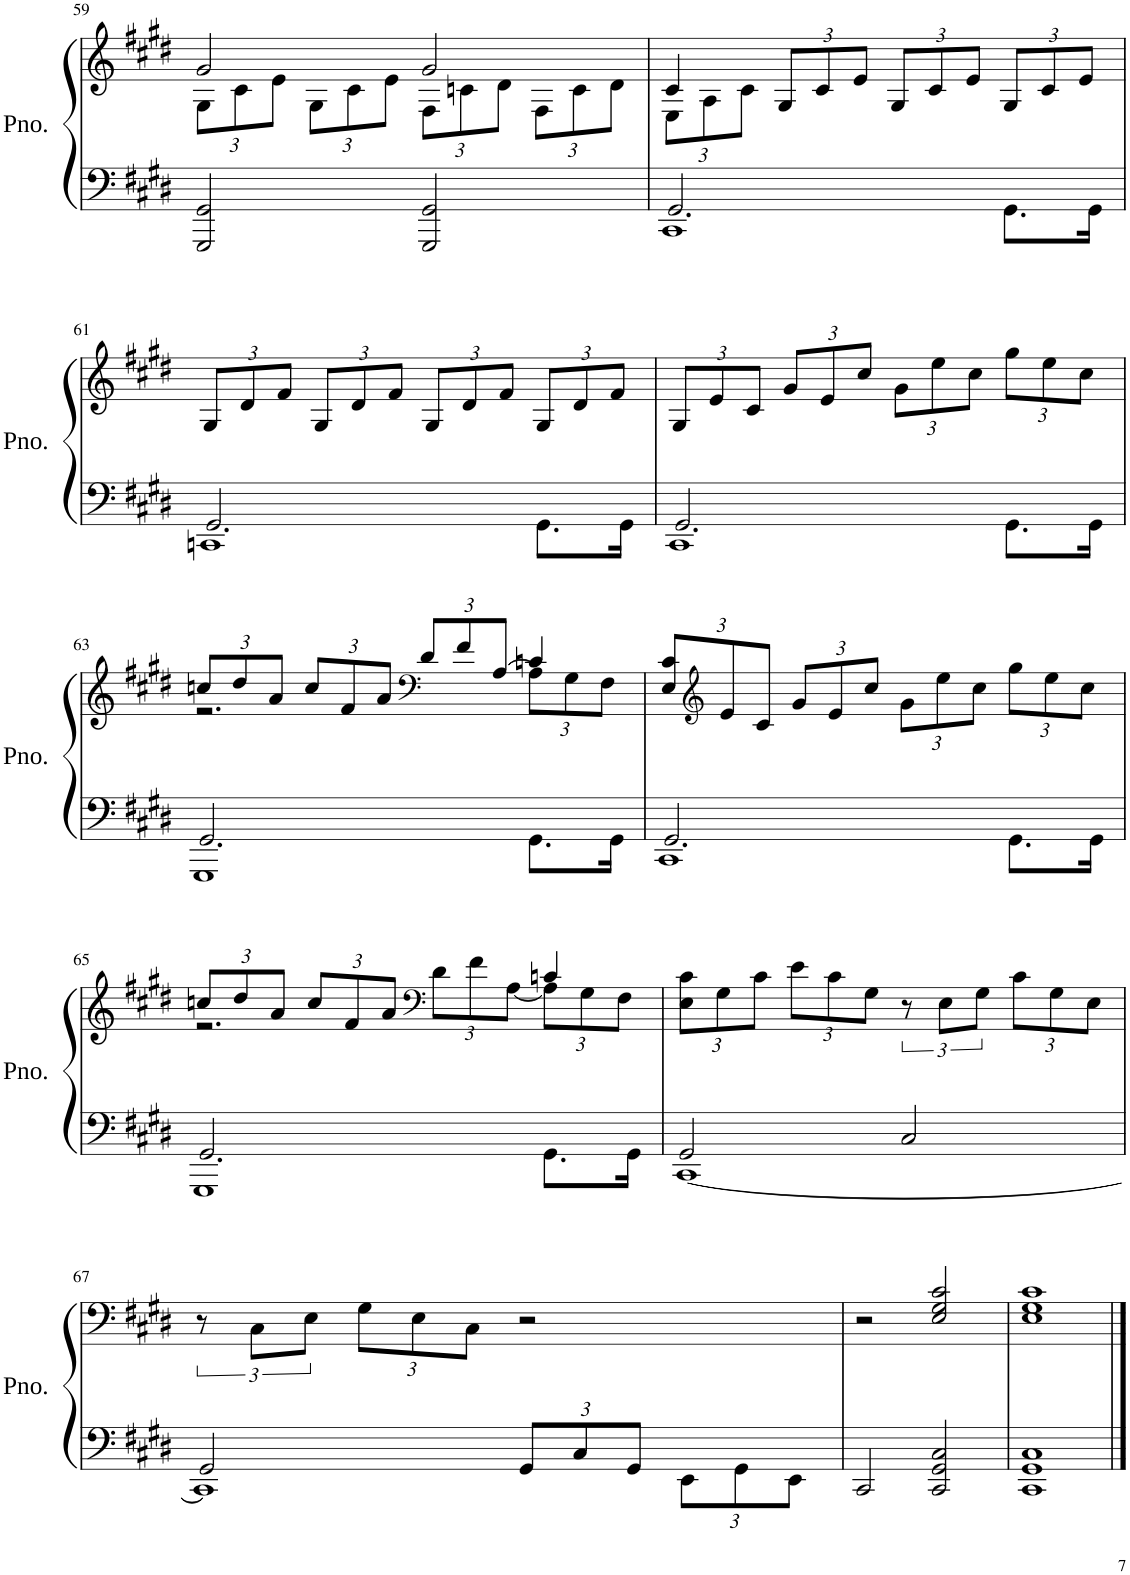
**kern	**kern
*part1	*part1
*staff2	*staff1
*I"Piano	*
*I'Pno.	*
!!LO:PB:g=z
*clefF4	*clefG2
*k[f#c#g#d#]	*k[f#c#g#d#]
*M4/4	*M4/4
*met(c)	*met(c)
*	*Xbrackettup
=59	=59
*	*^
2GGG#/ 2GG#/	12G#\L	2g#/
.	12c#\	.
.	12e\J	.
.	12G#\L	.
.	12c#\	.
.	12e\J	.
2GGG#/ 2GG#/	12F#\L	2g#/
.	12cn\	.
.	12d#\J	.
.	12F#\L	.
.	12c\	.
.	12d#\J	.
=60	=60	=60
*^	*	*
1CC#	2.GG#/	12E\L	4c#/
.	.	12A\	.
.	.	12c#\J	.
.	.	12G#/L	2.ryy
.	.	12c#/	.
.	.	12e/J	.
.	.	12G#/L	.
.	.	12c#/	.
.	.	12e/J	.
.	8.GG#\L	12G#/L	.
.	.	12c#/	.
.	.	12e/J	.
.	16GG#\Jk	.	.
*	*	*v	*v
!!LO:LB:g=z
=61	=61	=61
1CCn	2.GG#/	12G#/L
.	.	12d#/
.	.	12f#/J
.	.	12G#/L
.	.	12d#/
.	.	12f#/J
.	.	12G#/L
.	.	12d#/
.	.	12f#/J
.	8.GG#\L	12G#/L
.	.	12d#/
.	.	12f#/J
.	16GG#\Jk	.
=62	=62	=62
1CC#	2.GG#/	12G#/L
.	.	12e/
.	.	12c#/J
.	.	12g#/L
.	.	12e/
.	.	12cc#/J
.	.	12g#\L
.	.	12ee\
.	.	12cc#\J
.	8.GG#\L	12gg#\L
.	.	12ee\
.	.	12cc#\J
.	16GG#\Jk	.
!!LO:LB:g=z
=63	=63	=63
*	*	*^
1GGG#	2.GG#/	12ccn/L	2.r
.	.	12dd#/	.
.	.	12a/J	.
.	.	12cc/L	.
.	.	12f#/	.
.	.	12a/J	.
*	*	*clefF4	*
.	.	12d#/L	.
.	.	12f#/	.
.	.	[12A/J	.
.	8.GG#\L	12A\L]	4cn/
.	.	12G#\	.
.	.	12F#\J	.
.	16GG#\Jk	.	.
*	*	*v	*v
=64	=64	=64
1CC#	2.GG#/	12E/ 12c#/L
*	*	*clefG2
.	.	12e/
.	.	12c#/J
.	.	12g#/L
.	.	12e/
.	.	12cc#/J
.	.	12g#\L
.	.	12ee\
.	.	12cc#\J
.	8.GG#\L	12gg#\L
.	.	12ee\
.	.	12cc#\J
.	16GG#\Jk	.
!!LO:LB:g=z
=65	=65	=65
*	*	*^
1GGG#	2.GG#/	12ccn/L	2.r
.	.	12dd#/	.
.	.	12a/J	.
.	.	12cc/L	.
.	.	12f#/	.
.	.	12a/J	.
*	*	*clefF4	*
.	.	12d#\L	.
.	.	12f#\	.
.	.	[12A\J	.
.	8.GG#\L	12A\L]	4cn/
.	.	12G#\	.
.	.	12F#\J	.
.	16GG#\Jk	.	.
*	*	*v	*v
=66	=66	=66
[1CC#	2GG#/	12E\ 12c#\L
.	.	12G#\
.	.	12c#\J
.	.	12e\L
.	.	12c#\
.	.	12G#\J
*	*	*brackettup
.	2C#/	12r
.	.	12E\L
.	.	12G#\J
*	*	*Xbrackettup
.	.	12c#\L
.	.	12G#\
.	.	12E\J
!!LO:LB:g=z
=67	=67	=67
*	*	*brackettup
1CC#]	2GG#/	12r
.	.	12C#\L
.	.	12E\J
*	*	*Xbrackettup
.	.	12G#\L
.	.	12E\
.	.	12C#\J
*	*Xbrackettup	*
.	12GG#/L	2r
.	12C#/	.
.	12GG#/J	.
.	12EE\L	.
.	12GG#\	.
.	12EE\J	.
*v	*v	*
=68	=68
2CC#/	2r
2CC#/ 2GG#/ 2C#/	2E/ 2G#/ 2c#/
=69	=69
1CC# 1GG# 1C#	1E 1G# 1c#
==	==
*-	*-
